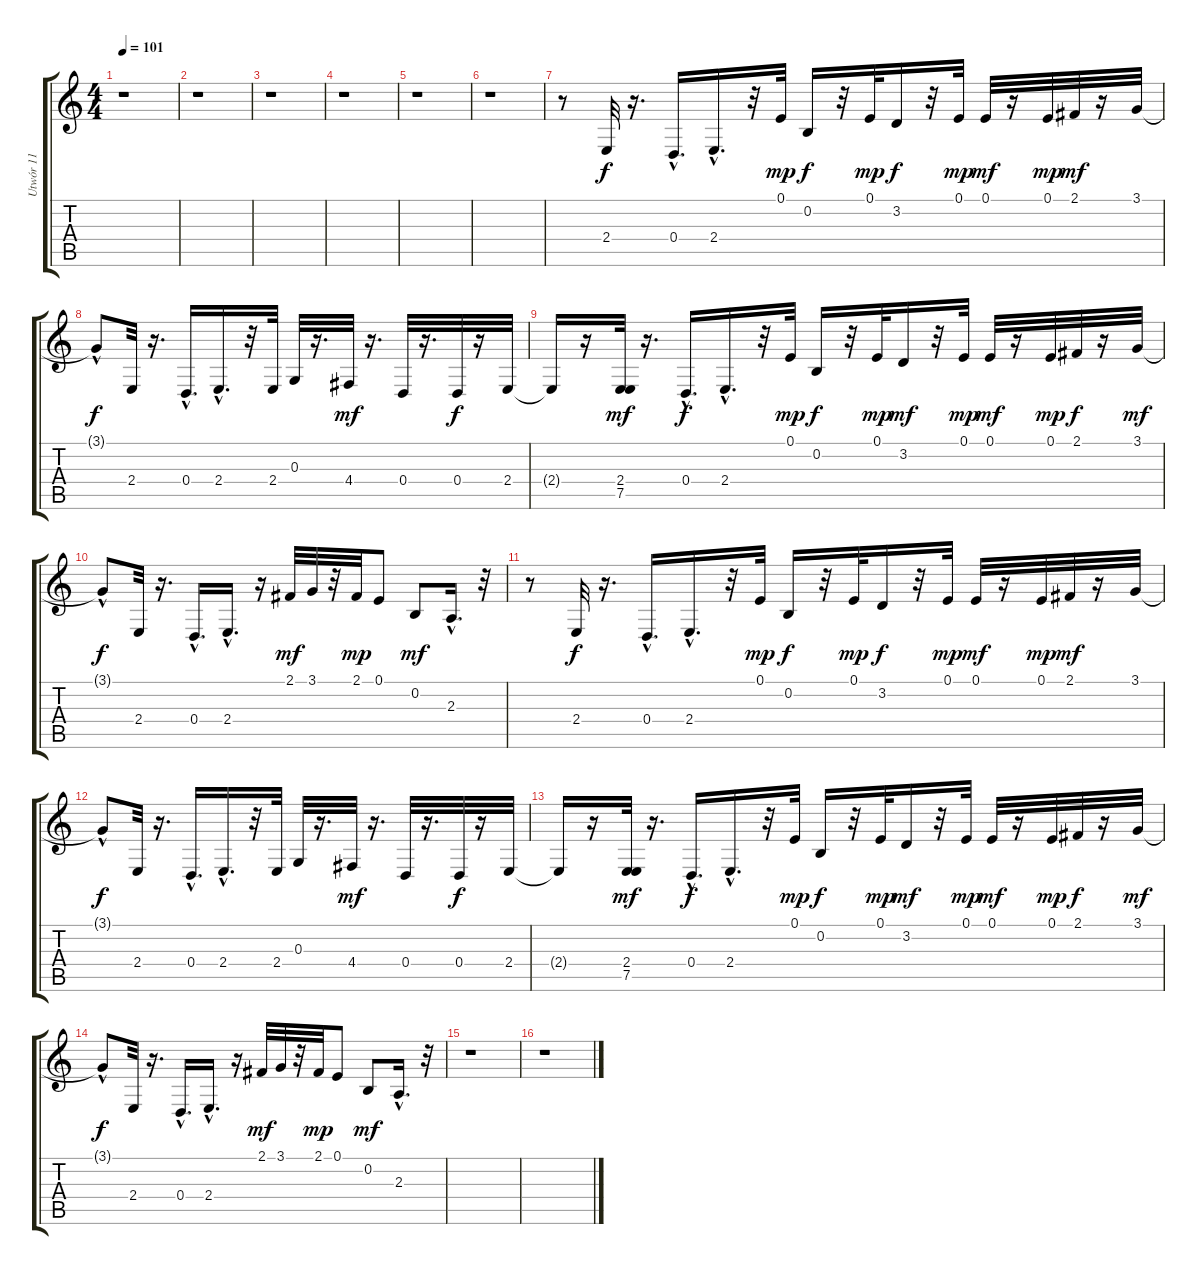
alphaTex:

\track ("Utwór 11" "Utwór 11") {instrument lead2sawtooth}
\staff {score tabs}
\tuning (E4 B3 G3 D3 A2 E2) {hide}
\ts (4 4)
\tempo 101
\clef g2
\ks c
r.1{dy f instrument lead2sawtooth} |
r.1 |
r.1 |
r.1 |
r.1 |
r.1 |
r.8 2.4.32 r.16{d} 0.4{hac}.16{d} 2.4{hac}.16{d} r.32 0.1.32{dy mp} 0.2.16{dy f} r.32 0.1.32{dy mp} 3.2.16{dy f} r.32 0.1.32{dy mp} 0.1.32{dy mf} r.16 0.1.32{dy mp} 2.1.32{dy mf} r.16 3.1.32 |
3.1{hac t}.8{dy f} 2.4.32 r.16{d} 0.4{hac}.16{d} 2.4{hac}.16{d} r.32 2.4.32 0.3.32 r.16{d} 4.4.32{dy mf} r.16{d} 0.4.32 r.16{d} 0.4.32{dy f} r.16 2.4.32 |
2.4{t}.16 r.16 (2.4 7.5).32{dy mf} r.16{d} 0.4{hac}.16{d dy f} 2.4{hac}.16{d} r.32 0.1.32{dy mp} 0.2.16{dy f} r.32 0.1.32{dy mp} 3.2.16{dy mf} r.32 0.1.32{dy mp} 0.1.32{dy mf} r.16 0.1.32{dy mp} 2.1.32{dy f} r.16 3.1.32{dy mf} |
3.1{hac t}.8{dy f} 2.4.32 r.16{d} 0.4{hac}.16{d} 2.4{hac}.16{d} r.16 2.1.32{dy mf} 3.1.32 r.32 2.1.32{dy mp} 0.1.8 0.2.8{dy mf} 2.3{hac}.16{d} r.32 |
r.8 2.4.32{dy f} r.16{d} 0.4{hac}.16{d} 2.4{hac}.16{d} r.32 0.1.32{dy mp} 0.2.16{dy f} r.32 0.1.32{dy mp} 3.2.16{dy f} r.32 0.1.32{dy mp} 0.1.32{dy mf} r.16 0.1.32{dy mp} 2.1.32{dy mf} r.16 3.1.32 |
3.1{hac t}.8{dy f} 2.4.32 r.16{d} 0.4{hac}.16{d} 2.4{hac}.16{d} r.32 2.4.32 0.3.32 r.16{d} 4.4.32{dy mf} r.16{d} 0.4.32 r.16{d} 0.4.32{dy f} r.16 2.4.32 |
2.4{t}.16 r.16 (2.4 7.5).32{dy mf} r.16{d} 0.4{hac}.16{d dy f} 2.4{hac}.16{d} r.32 0.1.32{dy mp} 0.2.16{dy f} r.32 0.1.32{dy mp} 3.2.16{dy mf} r.32 0.1.32{dy mp} 0.1.32{dy mf} r.16 0.1.32{dy mp} 2.1.32{dy f} r.16 3.1.32{dy mf} |
3.1{hac t}.8{dy f} 2.4.32 r.16{d} 0.4{hac}.16{d} 2.4{hac}.16{d} r.16 2.1.32{dy mf} 3.1.32 r.32 2.1.32{dy mp} 0.1.8 0.2.8{dy mf} 2.3{hac}.16{d} r.32 |
r.1 |
r.1
